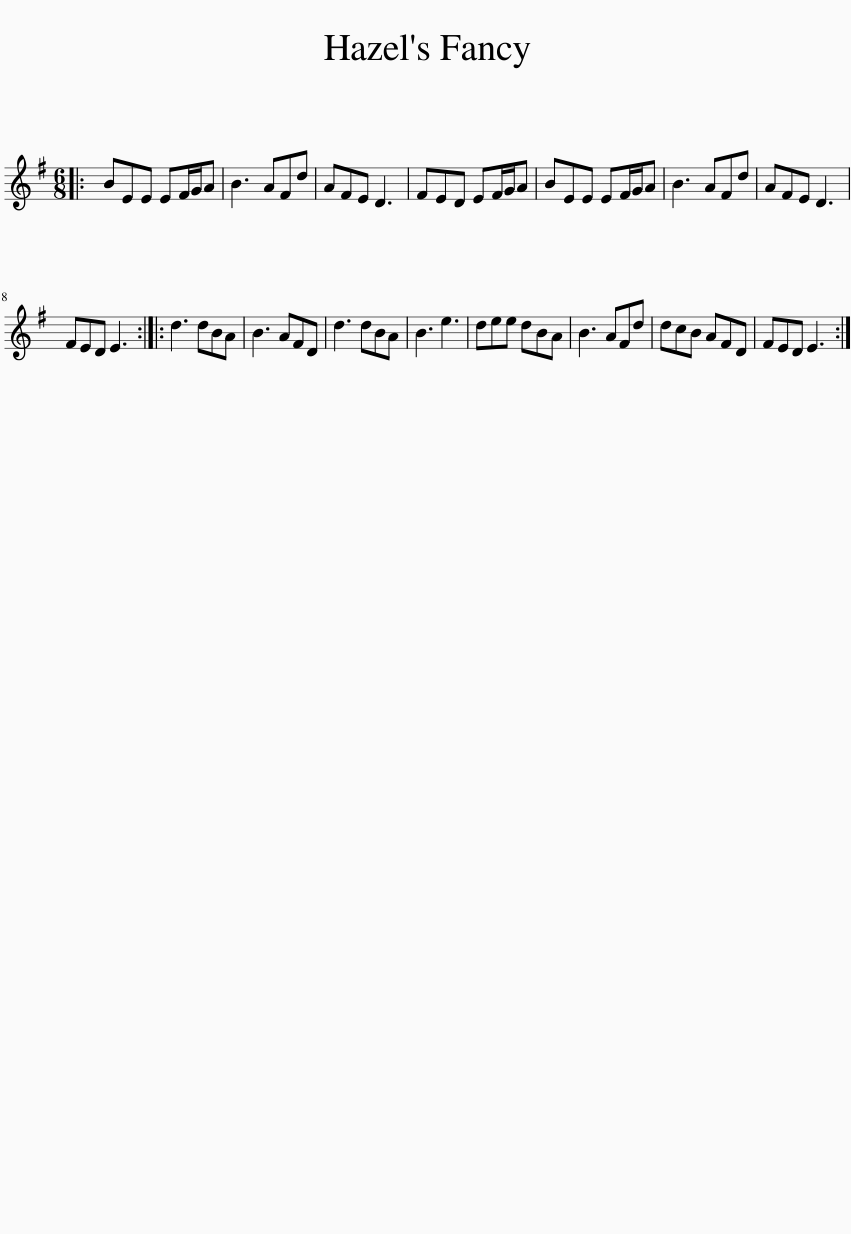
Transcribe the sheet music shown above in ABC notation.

X:1
L:1/8
M:6/8
I:linebreak $
K:Emin
V:1 treble
V:1
|: BEE EF/G/A | B3 AFd | AFE D3 | FED EF/G/A | BEE EF/G/A | %5
 B3 AFd | AFE D3 |$ FED E3 :: d3 dBA | B3 AFD | %10
 d3 dBA | B3 e3 | dee dBA | B3 AFd | dcB AFD | %15
 FED E3 :| %16
